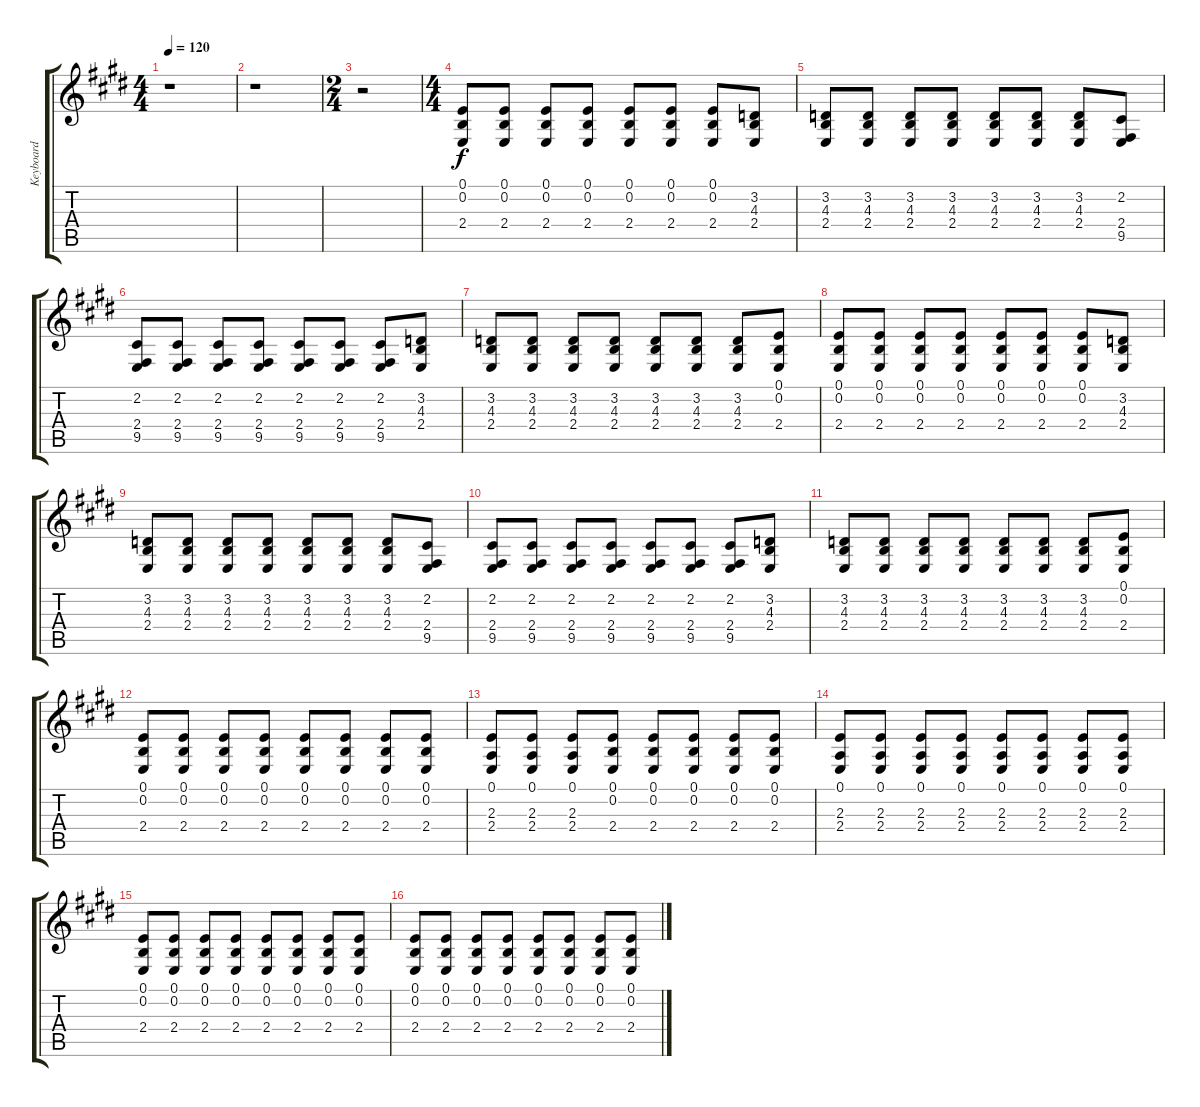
\track ("Keyboard" "Keyboard") {instrument lead2sawtooth}
\staff {score tabs}
\tuning (E4 B3 G3 D3 A2 E2) {hide}
\ts (4 4)
\tempo 120
\clef g2
\ks e
r.1{dy f} |
r.1 |
\ts (2 4)
r.2 |
\ts (4 4)
(0.1 0.2 2.4).8 (0.1 0.2 2.4).8 (0.1 0.2 2.4).8 (0.1 0.2 2.4).8 (0.1 0.2 2.4).8 (0.1 0.2 2.4).8 (0.1 0.2 2.4).8 (3.2 4.3 2.4).8 |
(3.2 4.3 2.4).8 (3.2 4.3 2.4).8 (3.2 4.3 2.4).8 (3.2 4.3 2.4).8 (3.2 4.3 2.4).8 (3.2 4.3 2.4).8 (3.2 4.3 2.4).8 (2.2 2.4 9.5).8 |
(2.2 2.4 9.5).8 (2.2 2.4 9.5).8 (2.2 2.4 9.5).8 (2.2 2.4 9.5).8 (2.2 2.4 9.5).8 (2.2 2.4 9.5).8 (2.2 2.4 9.5).8 (3.2 4.3 2.4).8 |
(3.2 4.3 2.4).8 (3.2 4.3 2.4).8 (3.2 4.3 2.4).8 (3.2 4.3 2.4).8 (3.2 4.3 2.4).8 (3.2 4.3 2.4).8 (3.2 4.3 2.4).8 (0.1 0.2 2.4).8 |
(0.1 0.2 2.4).8 (0.1 0.2 2.4).8 (0.1 0.2 2.4).8 (0.1 0.2 2.4).8 (0.1 0.2 2.4).8 (0.1 0.2 2.4).8 (0.1 0.2 2.4).8 (3.2 4.3 2.4).8 |
(3.2 4.3 2.4).8 (3.2 4.3 2.4).8 (3.2 4.3 2.4).8 (3.2 4.3 2.4).8 (3.2 4.3 2.4).8 (3.2 4.3 2.4).8 (3.2 4.3 2.4).8 (2.2 2.4 9.5).8 |
(2.2 2.4 9.5).8 (2.2 2.4 9.5).8 (2.2 2.4 9.5).8 (2.2 2.4 9.5).8 (2.2 2.4 9.5).8 (2.2 2.4 9.5).8 (2.2 2.4 9.5).8 (3.2 4.3 2.4).8 |
(3.2 4.3 2.4).8 (3.2 4.3 2.4).8 (3.2 4.3 2.4).8 (3.2 4.3 2.4).8 (3.2 4.3 2.4).8 (3.2 4.3 2.4).8 (3.2 4.3 2.4).8 (0.1 0.2 2.4).8 |
(0.1 0.2 2.4).8 (0.1 0.2 2.4).8 (0.1 0.2 2.4).8 (0.1 0.2 2.4).8 (0.1 0.2 2.4).8 (0.1 0.2 2.4).8 (0.1 0.2 2.4).8 (0.1 0.2 2.4).8 |
(0.1 2.3 2.4).8 (0.1 2.3 2.4).8 (0.1 2.3 2.4).8 (0.1 0.2 2.4).8 (0.1 0.2 2.4).8 (0.1 0.2 2.4).8 (0.1 0.2 2.4).8 (0.1 0.2 2.4).8 |
(0.1 2.3 2.4).8 (0.1 2.3 2.4).8 (0.1 2.3 2.4).8 (0.1 2.3 2.4).8 (0.1 2.3 2.4).8 (0.1 2.3 2.4).8 (0.1 2.3 2.4).8 (0.1 2.3 2.4).8 |
(0.1 0.2 2.4).8 (0.1 0.2 2.4).8 (0.1 0.2 2.4).8 (0.1 0.2 2.4).8 (0.1 0.2 2.4).8 (0.1 0.2 2.4).8 (0.1 0.2 2.4).8 (0.1 0.2 2.4).8 |
(0.1 0.2 2.4).8 (0.1 0.2 2.4).8 (0.1 0.2 2.4).8 (0.1 0.2 2.4).8 (0.1 0.2 2.4).8 (0.1 0.2 2.4).8 (0.1 0.2 2.4).8 (0.1 0.2 2.4).8
